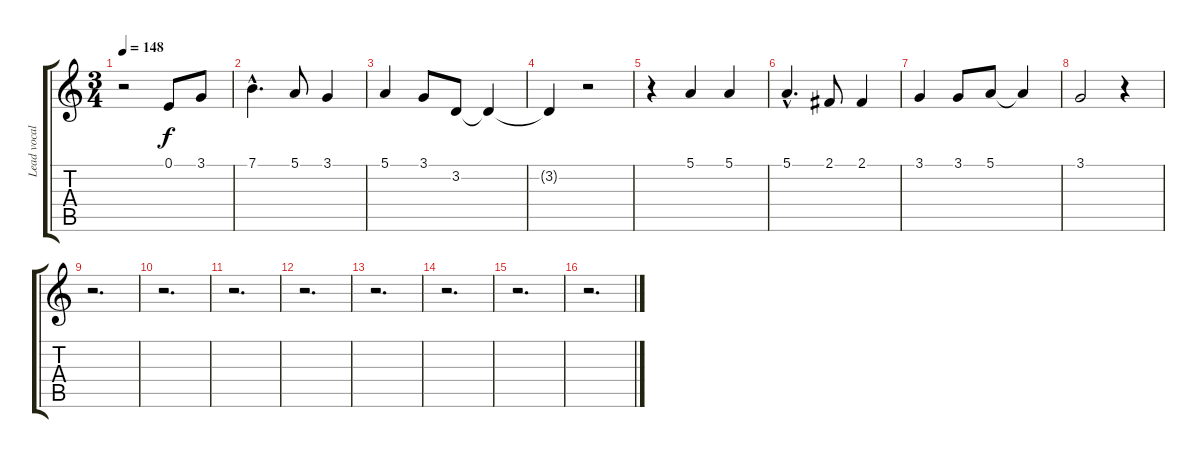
\track ("Lead vocals" "Lead vocal") {instrument tenorsax}
\staff {score tabs}
\tuning (E4 B3 G3 D3 A2 E2) {hide}
\ts (3 4)
\tempo 148
\clef g2
\ks c
r.2{dy f} 0.1.8 3.1.8 |
7.1{hac}.4{d} 5.1.8 3.1.4 |
5.1.4 3.1.8 3.2.8 3.2{t}.4 |
3.2{t}.4 r.2 |
r.4 5.1.4 5.1.4 |
5.1{hac}.4{d} 2.1.8 2.1.4 |
3.1.4 3.1.8 5.1.8 5.1{t}.4 |
3.1.2 r.4 |
r.2{d} |
r.2{d} |
r.2{d} |
r.2{d} |
r.2{d} |
r.2{d} |
r.2{d} |
r.2{d}
